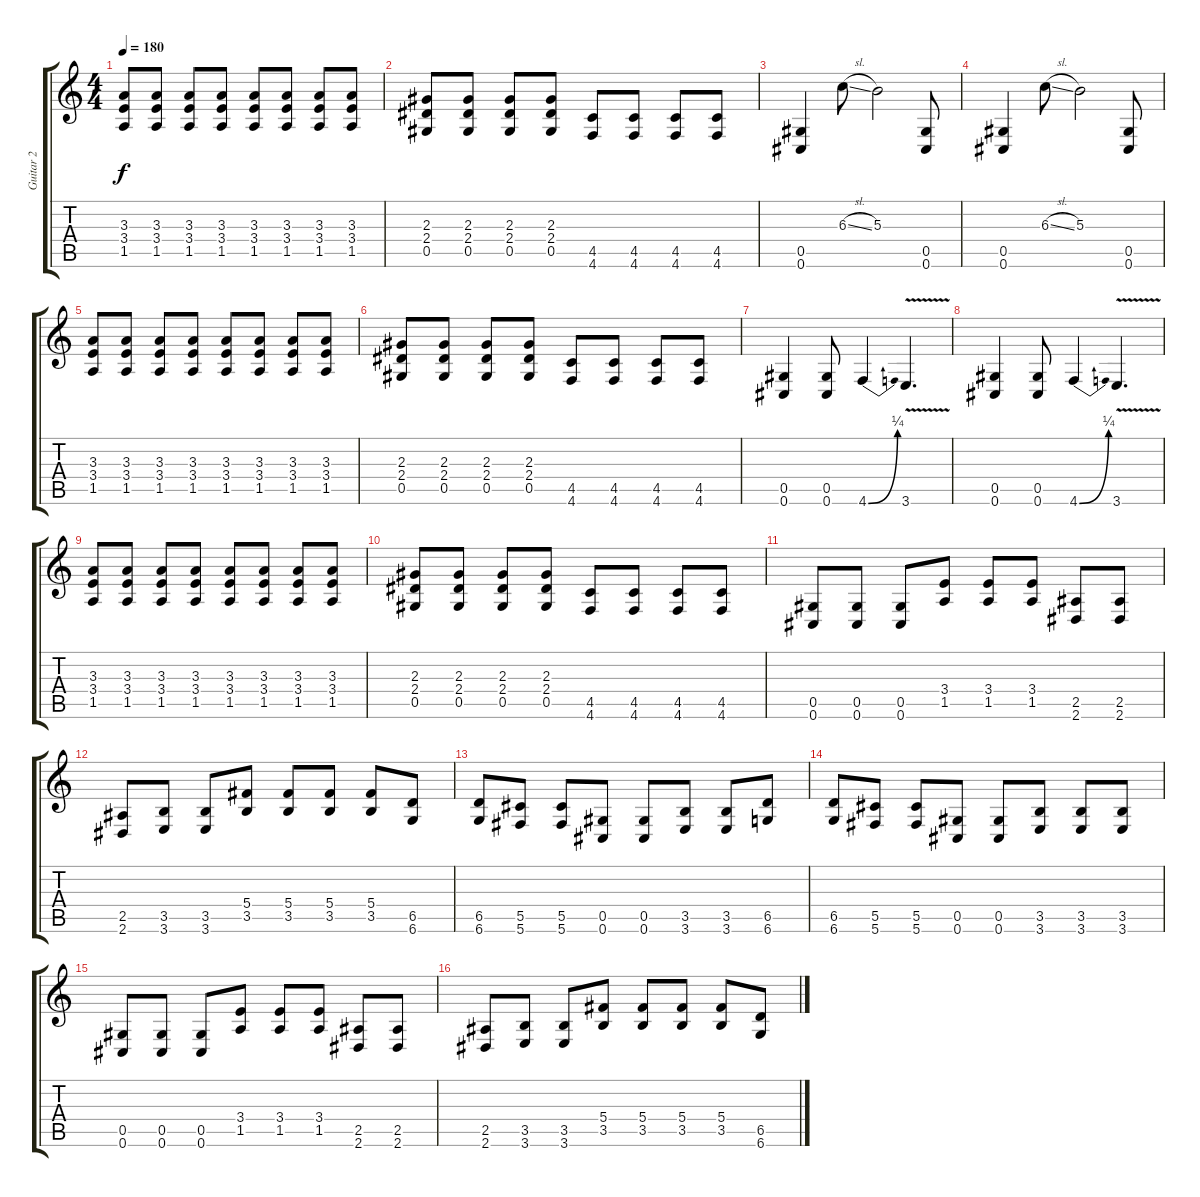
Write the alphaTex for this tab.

\track ("Guitar 2" "Guitar 2") {instrument overdrivenguitar}
\staff {score tabs}
\tuning (Eb4 Bb3 Gb3 Db3 Ab2 Db2) {hide}
\ts (4 4)
\tempo 180
\clef g2
\ks c
(3.3 3.4 1.5).8{dy f} (3.3 3.4 1.5).8 (3.3 3.4 1.5).8 (3.3 3.4 1.5).8 (3.3 3.4 1.5).8 (3.3 3.4 1.5).8 (3.3 3.4 1.5).8 (3.3 3.4 1.5).8 |
(2.3 2.4 0.5).8 (2.3 2.4 0.5).8 (2.3 2.4 0.5).8 (2.3 2.4 0.5).8 (4.5 4.6).8 (4.5 4.6).8 (4.5 4.6).8 (4.5 4.6).8 |
(0.5 0.6).4 6.3{sl}.8 5.3.2 (0.5 0.6).8 |
(0.5 0.6).4 6.3{sl}.8 5.3.2 (0.5 0.6).8 |
(3.3 3.4 1.5).8 (3.3 3.4 1.5).8 (3.3 3.4 1.5).8 (3.3 3.4 1.5).8 (3.3 3.4 1.5).8 (3.3 3.4 1.5).8 (3.3 3.4 1.5).8 (3.3 3.4 1.5).8 |
(2.3 2.4 0.5).8 (2.3 2.4 0.5).8 (2.3 2.4 0.5).8 (2.3 2.4 0.5).8 (4.5 4.6).8 (4.5 4.6).8 (4.5 4.6).8 (4.5 4.6).8 |
(0.5 0.6).4 (0.5 0.6).8 4.6{be (bend 0 0 60 1)}.4 3.6{v}.4{d} |
(0.5 0.6).4 (0.5 0.6).8 4.6{be (bend 0 0 60 1)}.4 3.6{v}.4{d} |
(3.3 3.4 1.5).8 (3.3 3.4 1.5).8 (3.3 3.4 1.5).8 (3.3 3.4 1.5).8 (3.3 3.4 1.5).8 (3.3 3.4 1.5).8 (3.3 3.4 1.5).8 (3.3 3.4 1.5).8 |
(2.3 2.4 0.5).8 (2.3 2.4 0.5).8 (2.3 2.4 0.5).8 (2.3 2.4 0.5).8 (4.5 4.6).8 (4.5 4.6).8 (4.5 4.6).8 (4.5 4.6).8 |
(0.5 0.6).8 (0.5 0.6).8 (0.5 0.6).8 (3.4 1.5).8 (3.4 1.5).8 (3.4 1.5).8 (2.5 2.6).8 (2.5 2.6).8 |
(2.5 2.6).8 (3.5 3.6).8 (3.5 3.6).8 (5.4 3.5).8 (5.4 3.5).8 (5.4 3.5).8 (5.4 3.5).8 (6.5 6.6).8 |
(6.5 6.6).8 (5.5 5.6).8 (5.5 5.6).8 (0.5 0.6).8 (0.5 0.6).8 (3.5 3.6).8 (3.5 3.6).8 (6.5 6.6).8 |
(6.5 6.6).8 (5.5 5.6).8 (5.5 5.6).8 (0.5 0.6).8 (0.5 0.6).8 (3.5 3.6).8 (3.5 3.6).8 (3.5 3.6).8 |
(0.5 0.6).8 (0.5 0.6).8 (0.5 0.6).8 (3.4 1.5).8 (3.4 1.5).8 (3.4 1.5).8 (2.5 2.6).8 (2.5 2.6).8 |
(2.5 2.6).8 (3.5 3.6).8 (3.5 3.6).8 (5.4 3.5).8 (5.4 3.5).8 (5.4 3.5).8 (5.4 3.5).8 (6.5 6.6).8
